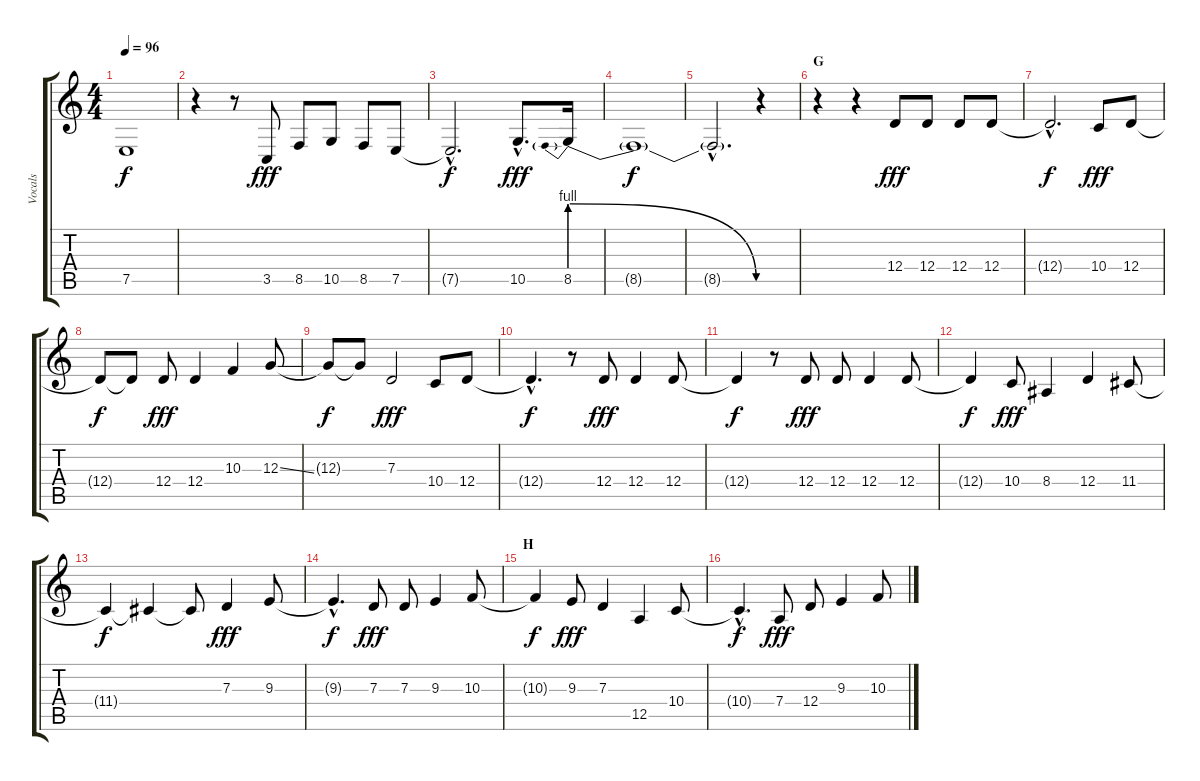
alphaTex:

\track ("Vocals" "Vocals") {instrument reedorgan}
\staff {score tabs}
\tuning (E4 B3 G3 D3 A2 E2) {hide}
\ts (4 4)
\tempo 96
\clef g2
\ks c
7.5{t}.1{dy f volume 12} |
r.4{volume 16} r.8 3.5.8{dy fff} 8.5.8 10.5.8 8.5.8 7.5.8 |
7.5{hac t}.2{d dy f} 10.5{hac}.8{d dy fff} 8.5{be (prebendrelease 0 4 60 0)}.16 |
8.5{t}.1{dy f} |
8.5{hac t}.2{d} r.4 |
\section ("" "G")
r.4{volume 16} r.4 12.4.8{dy fff} 12.4.8 12.4.8 12.4.8 |
12.4{hac t}.2{d dy f} 10.4.8{dy fff} 12.4.8 |
12.4{t}.8{dy f} 12.4{t}.8 12.4.8{dy fff} 12.4.4 10.3.4 12.3{ss}.8 |
12.3{t}.8{dy f} 12.3{t}.8 7.3.2{dy fff} 10.4.8 12.4.8 |
12.4{hac t}.4{d dy f} r.8 12.4.8{dy fff} 12.4.4 12.4.8 |
12.4{t}.4{dy f} r.8 12.4.8{dy fff} 12.4.8 12.4.4 12.4.8 |
12.4{t}.4{dy f} 10.4.8{dy fff} 8.4.4 12.4.4 11.4.8 |
11.4{t}.4{dy f} 11.4{t}.4 11.4{t}.8 7.3.4{dy fff} 9.3.8 |
9.3{hac t}.4{d dy f} 7.3.8{dy fff} 7.3.8 9.3.4 10.3.8 |
\section ("" "H")
10.3{t}.4{dy f} 9.3.8{dy fff} 7.3.4 12.5.4 10.4.8 |
10.4{hac t}.4{d dy f} 7.4.8{dy fff} 12.4.8 9.3.4 10.3.8
